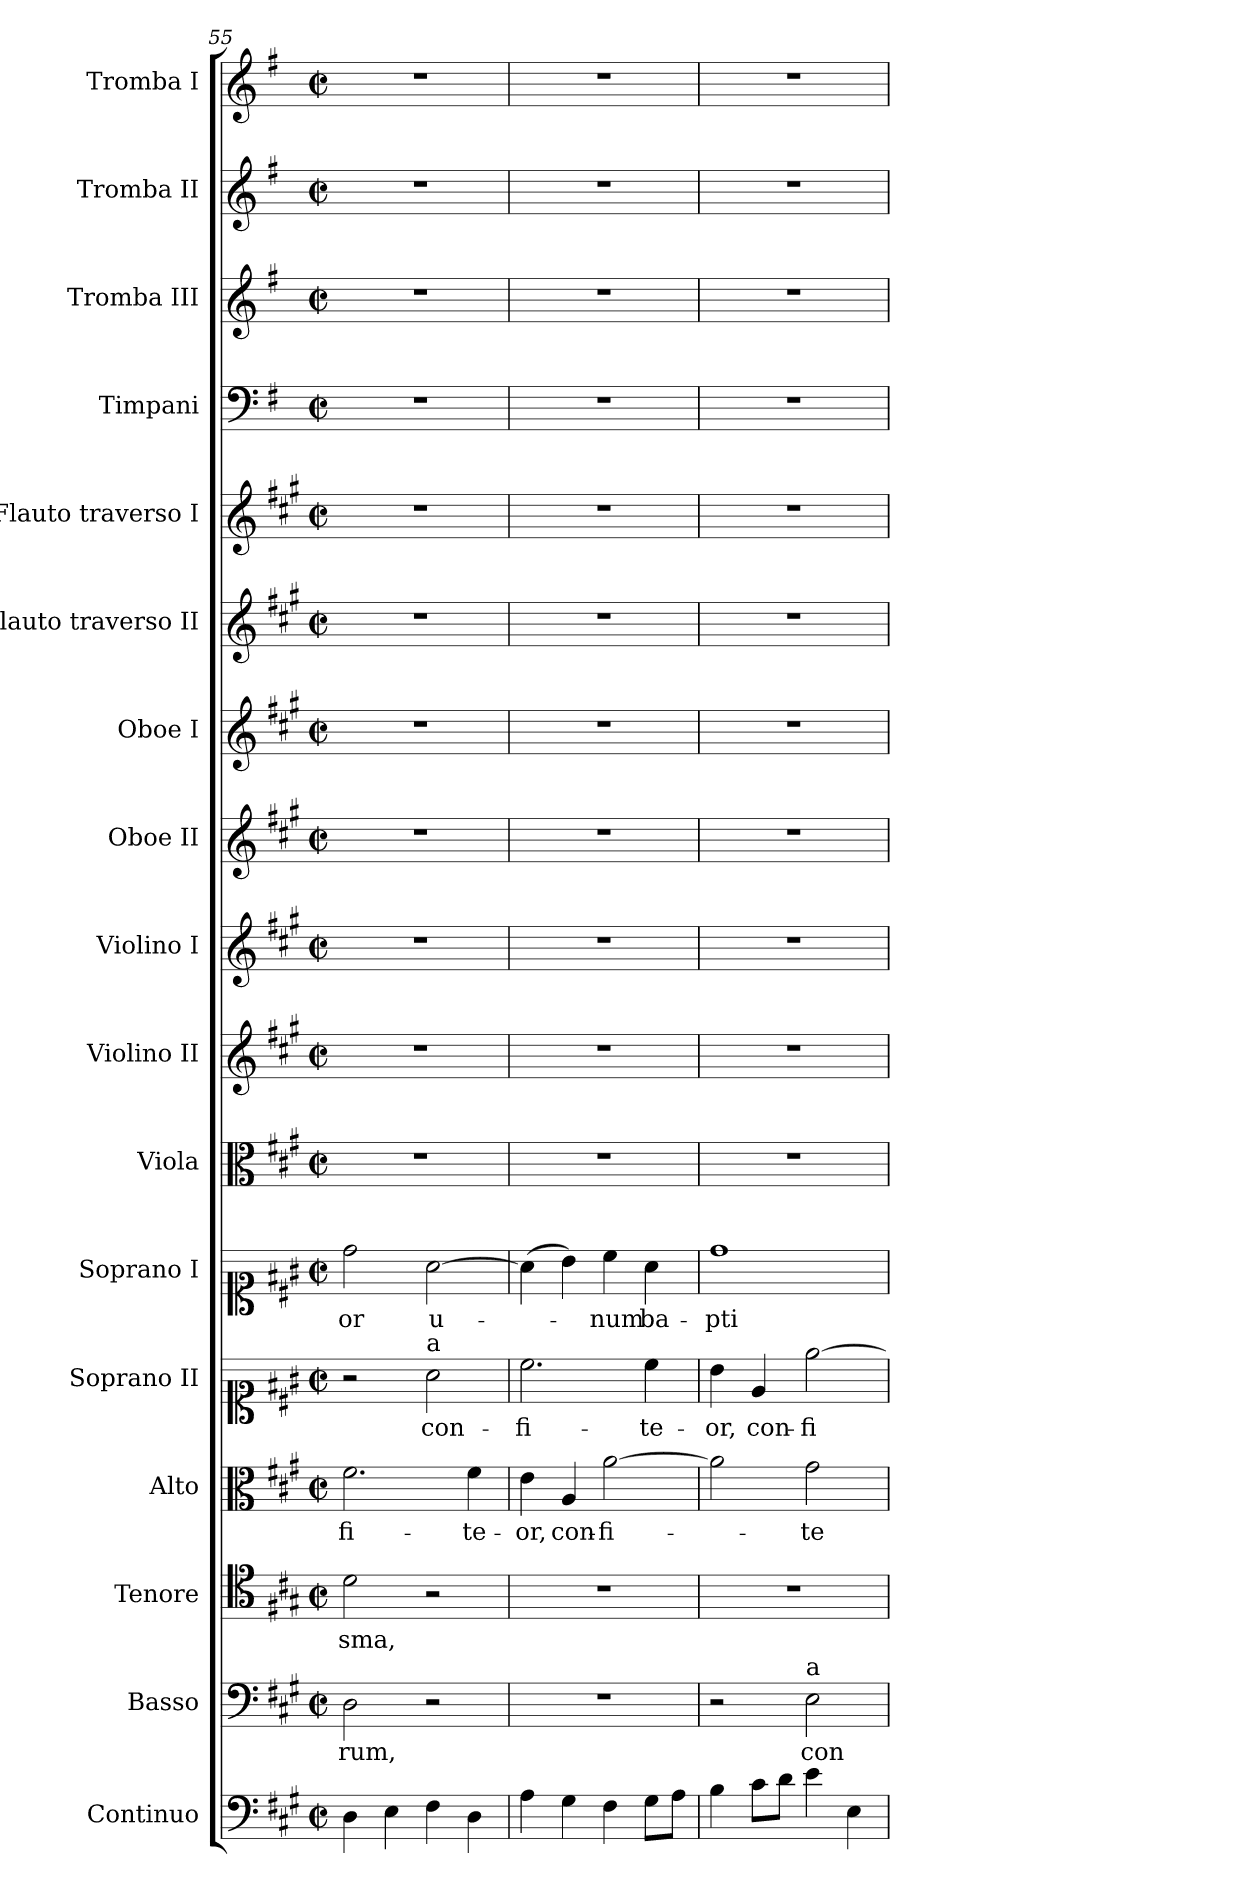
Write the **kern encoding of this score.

**kern	**kern	**text	**kern	**text	**kern	**text	**kern	**text	**kern	**text	**kern	**kern	**kern	**kern	**kern	**kern	**kern	**kern	**kern	**kern	**kern
*part17	*part16	*part16	*part15	*part15	*part14	*part14	*part13	*part13	*part12	*part12	*part11	*part10	*part9	*part8	*part7	*part6	*part5	*part4	*part3	*part2	*part1
*staff17	*staff16	*staff16	*staff15	*staff15	*staff14	*staff14	*staff13	*staff13	*staff12	*staff12	*staff11	*staff10	*staff9	*staff8	*staff7	*staff6	*staff5	*staff4	*staff3	*staff2	*staff1
*I"Continuo	*I"Basso	*	*I"Tenore	*	*I"Alto	*	*I"Soprano II	*	*I"Soprano I	*	*I"Viola	*I"Violino II	*I"Violino I	*I"Oboe II	*I"Oboe I	*I"Flauto traverso II	*I"Flauto traverso I	*I"Timpani	*I"Tromba III	*I"Tromba II	*I"Tromba I
*I'Cont.	*I'B.	*	*I'T.	*	*I'A.	*	*I'S. II	*	*I'S. I	*	*I'Vla.	*I'Vln. II	*I'Vln. I	*I'Ob. II	*I'Ob. I	*I'Fl. trv. II	*I'Fl. trv. I	*I'Timp.	*I'Tr. III	*I'Tr. II	*I'Tr. I
*clefF4	*clefF4	*	*clefC4	*	*clefC3	*	*clefC1	*	*clefC1	*	*clefC3	*clefG2	*clefG2	*clefG2	*clefG2	*clefG2	*clefG2	*clefF4	*clefG2	*clefG2	*clefG2
*	*	*	*	*	*	*	*	*	*	*	*	*	*	*	*	*	*	*ITrd-1c-2	*ITrd-1c-2	*ITrd-1c-2	*ITrd-1c-2
*k[f#c#g#]	*k[f#c#g#]	*	*k[f#c#g#]	*	*k[f#c#g#]	*	*k[f#c#g#]	*	*k[f#c#g#]	*	*k[f#c#g#]	*k[f#c#g#]	*k[f#c#g#]	*k[f#c#g#]	*k[f#c#g#]	*k[f#c#g#]	*k[f#c#g#]	*k[f#c#g#]	*k[f#c#g#]	*k[f#c#g#]	*k[f#c#g#]
*M2/2	*M2/2	*	*M2/2	*	*M2/2	*	*M2/2	*	*M2/2	*	*M2/2	*M2/2	*M2/2	*M2/2	*M2/2	*M2/2	*M2/2	*M2/2	*M2/2	*M2/2	*M2/2
*met(c|)	*met(c|)	*	*met(c|)	*	*met(c|)	*	*met(c|)	*	*met(c|)	*	*met(c|)	*met(c|)	*met(c|)	*met(c|)	*met(c|)	*met(c|)	*met(c|)	*met(c|)	*met(c|)	*met(c|)	*met(c|)
=55	=55	=55	=55	=55	=55	=55	=55	=55	=55	=55	=55	=55	=55	=55	=55	=55	=55	=55	=55	=55	=55
4D\	2D\	-rum,	2d\	-sma,	2.f#\	-fi-	2r	.	2dd\	-or	1r	1r	1r	1r	1r	1r	1r	1r	1r	1r	1r
4E\	.	.	.	.	.	.	.	.	.	.	.	.	.	.	.	.	.	.	.	.	.
!	!	!	!	!	!	!	!LO:TX:a:t=a	!	!	!	!	!	!	!	!	!	!	!	!	!	!
4F#\	2r	.	2r	.	.	.	2a\	con-	[2a\	u-	.	.	.	.	.	.	.	.	.	.	.
4D\	.	.	.	.	4f#\	-te-	.	.	.	.	.	.	.	.	.	.	.	.	.	.	.
=56	=56	=56	=56	=56	=56	=56	=56	=56	=56	=56	=56	=56	=56	=56	=56	=56	=56	=56	=56	=56	=56
4A\	1r	.	1r	.	4e\	-or,	2.cc#\	-fi-	(4a\]	.	1r	1r	1r	1r	1r	1r	1r	1r	1r	1r	1r
4G#\	.	.	.	.	4A/	con-	.	.	4b\)	.	.	.	.	.	.	.	.	.	.	.	.
4F#\	.	.	.	.	[2a\	-fi-	.	.	4cc#\	-num	.	.	.	.	.	.	.	.	.	.	.
8G#\L	.	.	.	.	.	.	4cc#\	-te-	4a\	ba-	.	.	.	.	.	.	.	.	.	.	.
8A\J	.	.	.	.	.	.	.	.	.	.	.	.	.	.	.	.	.	.	.	.	.
=57	=57	=57	=57	=57	=57	=57	=57	=57	=57	=57	=57	=57	=57	=57	=57	=57	=57	=57	=57	=57	=57
4B\	2r	.	1r	.	2a\]	.	4b\	-or,	1dd	-pti-	1r	1r	1r	1r	1r	1r	1r	1r	1r	1r	1r
8c#\L	.	.	.	.	.	.	4e/	con-	.	.	.	.	.	.	.	.	.	.	.	.	.
8d\J	.	.	.	.	.	.	.	.	.	.	.	.	.	.	.	.	.	.	.	.	.
!	!LO:TX:a:t=a	!	!	!	!	!	!	!	!	!	!	!	!	!	!	!	!	!	!	!	!
4e\	2E\	con-	.	.	2g#\	-te-	[2ee\	-fi-	.	.	.	.	.	.	.	.	.	.	.	.	.
4E\	.	.	.	.	.	.	.	.	.	.	.	.	.	.	.	.	.	.	.	.	.
=	=	=	=	=	=	=	=	=	=	=	=	=	=	=	=	=	=	=	=	=	=
*-	*-	*-	*-	*-	*-	*-	*-	*-	*-	*-	*-	*-	*-	*-	*-	*-	*-	*-	*-	*-	*-
